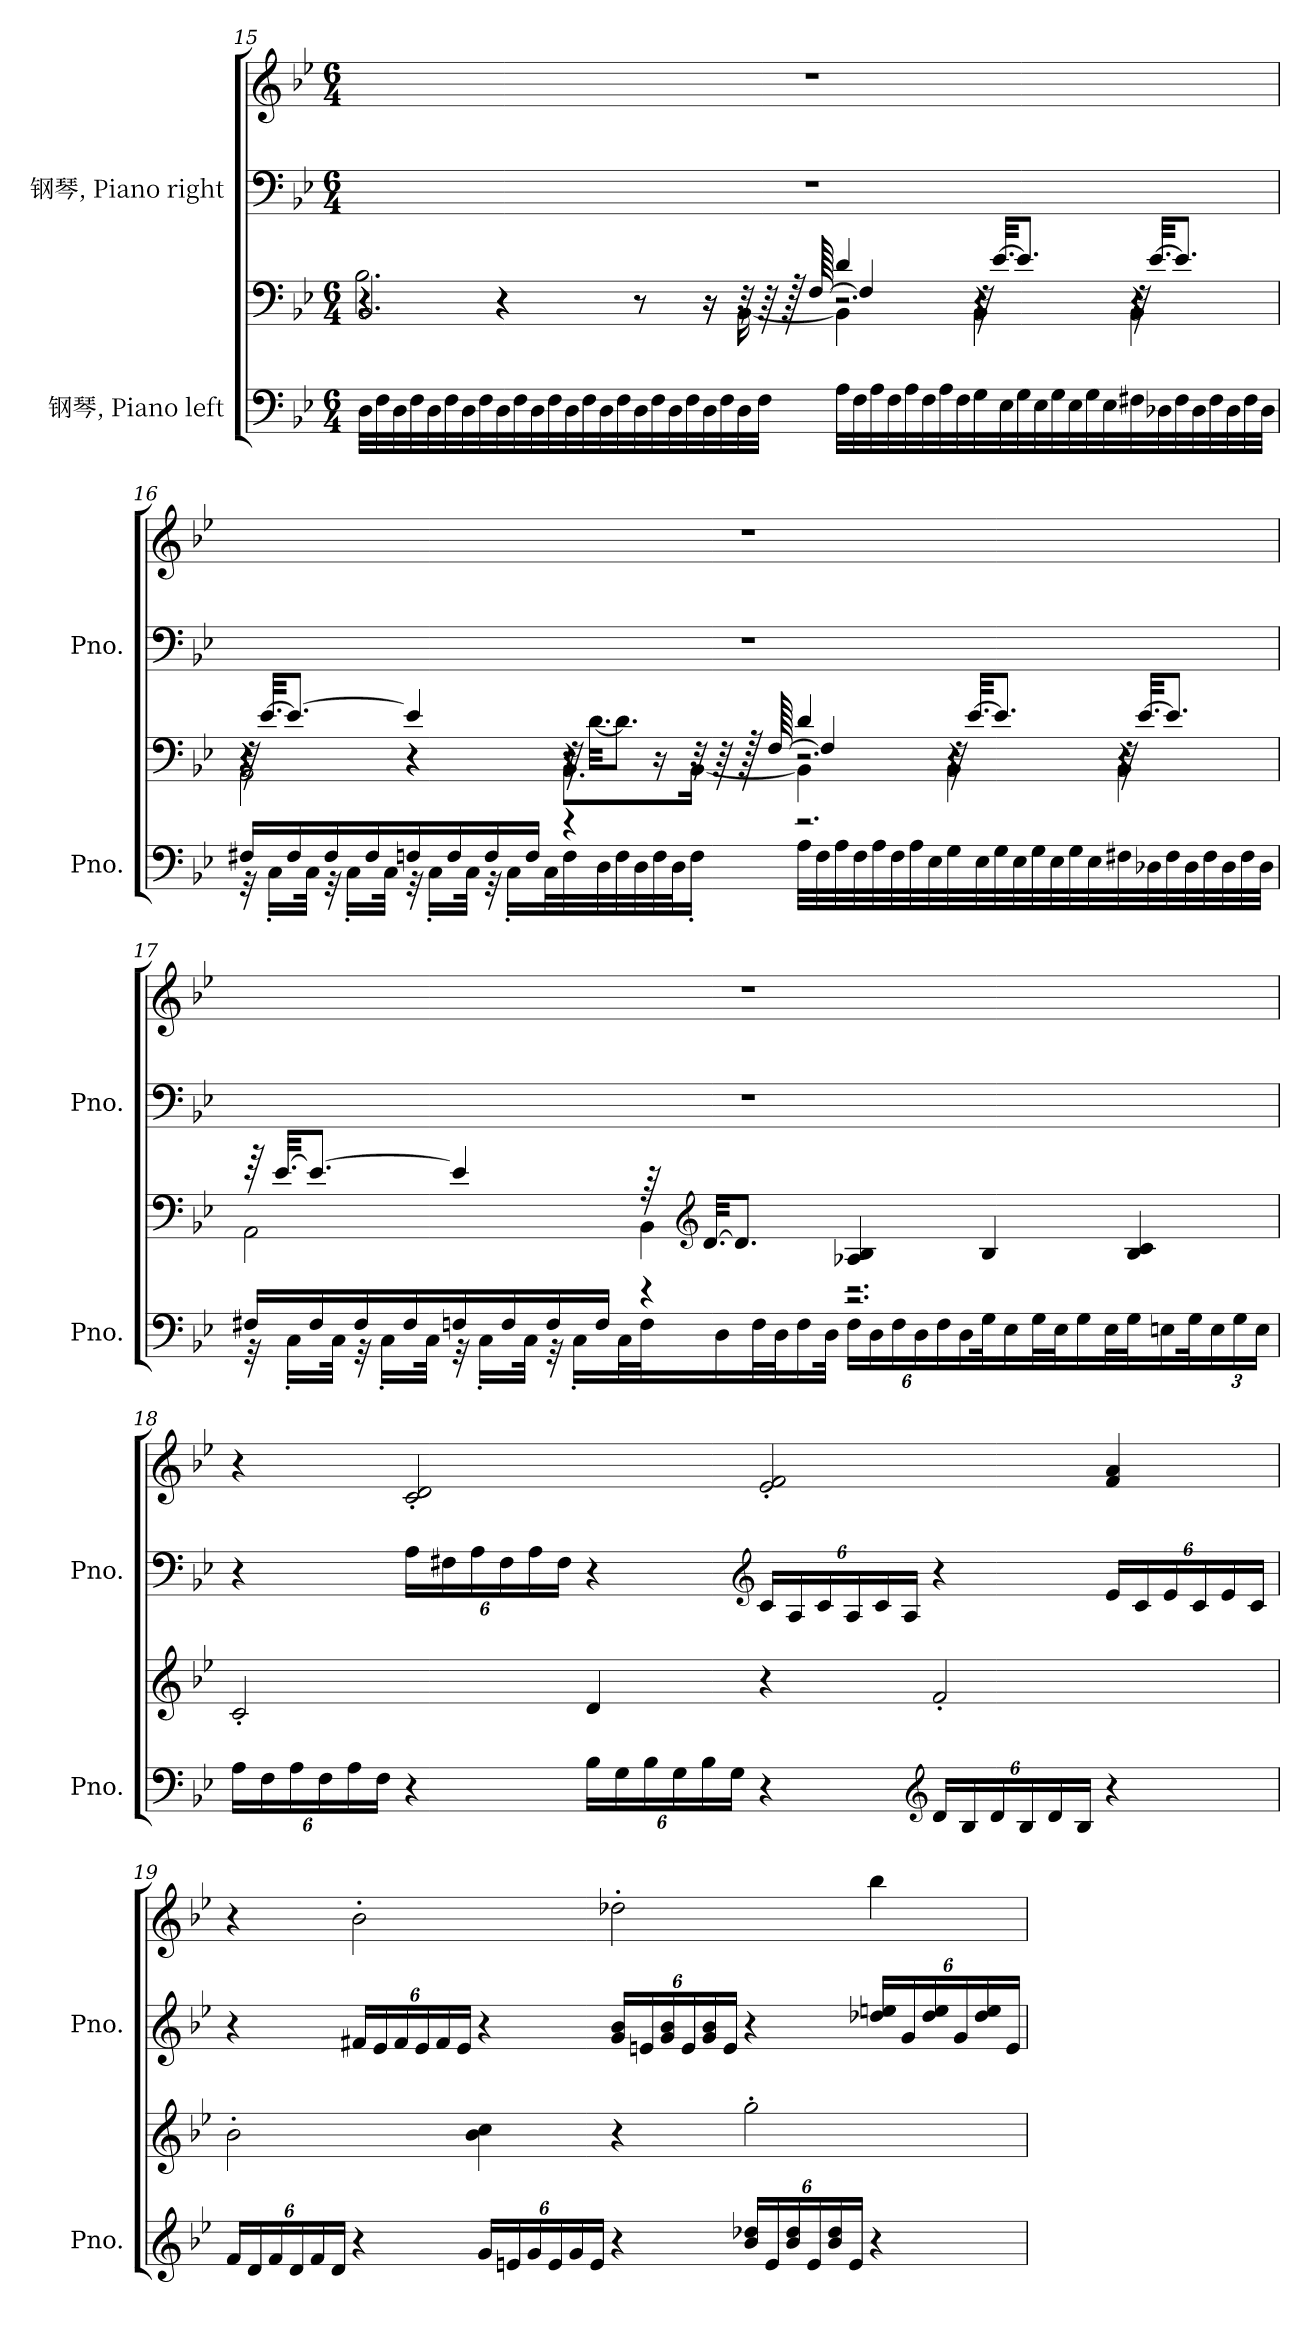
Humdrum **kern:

**kern	**kern	**kern	**kern
*part2	*part2	*part1	*part1
*staff4	*staff3	*staff2	*staff1
*I"钢琴, Piano left	*	*I"钢琴, Piano right	*
*I'Pno.	*	*I'Pno.	*
!!LO:PB:g=z
*clefF4	*clefF4	*clefF4	*clefG2
*k[b-e-]	*k[b-e-]	*k[b-e-]	*k[b-e-]
*M6/4	*M6/4	*M6/4	*M6/4
*MM78	*MM78	*MM78	*MM78
=15	=15	=15	=15
*	*^	*	*
*	*	*^	*	*
*	*	*	*^	*	*
32D\LLL	2.BB-/	2.B-\	4r	4r	1.r	1.r
32F\	.	.	.	.	.	.
32D\	.	.	.	.	.	.
32F\	.	.	.	.	.	.
32D\	.	.	.	.	.	.
32F\	.	.	.	.	.	.
32D\	.	.	.	.	.	.
32F\	.	.	.	.	.	.
32D\	.	.	4r	4r	.	.
32F\	.	.	.	.	.	.
32D\	.	.	.	.	.	.
32F\	.	.	.	.	.	.
32D\	.	.	.	.	.	.
32F\	.	.	.	.	.	.
32D\	.	.	.	.	.	.
32F\	.	.	.	.	.	.
32D\	.	.	8r	8r	.	.
32F\	.	.	.	.	.	.
32D\	.	.	.	.	.	.
32F\	.	.	.	.	.	.
32D\	.	.	16r	16r	.	.
32F\	.	.	.	.	.	.
32D\	.	.	32r	[16BB-\	.	.
32F\JJJ	.	.	64r	.	.	.
.	.	.	128r	.	.	.
.	.	.	[128F/	.	.	.
32A\LLL	4d/	2.r	4F/]	4BB-\]	.	.
32F\	.	.	.	.	.	.
32A\	.	.	.	.	.	.
32F\	.	.	.	.	.	.
32A\	.	.	.	.	.	.
32F\	.	.	.	.	.	.
32A\	.	.	.	.	.	.
32F\	.	.	.	.	.	.
32G\	64r	.	4r	4BB-\	.	.
.	[32.e-/KKL	.	.	.	.	.
32E-\	.	.	.	.	.	.
32G\	8.e-/J]	.	.	.	.	.
32E-\	.	.	.	.	.	.
32G\	.	.	.	.	.	.
32E-\	.	.	.	.	.	.
32G\	.	.	.	.	.	.
32E-\	.	.	.	.	.	.
32F#X\	64r	.	4r	4BB-\	.	.
.	[32.e-/KKL	.	.	.	.	.
32D-X\	.	.	.	.	.	.
32F#\	8.e-/J]	.	.	.	.	.
32D-\	.	.	.	.	.	.
32F#\	.	.	.	.	.	.
32D-\	.	.	.	.	.	.
32F#\	.	.	.	.	.	.
32D-\JJJ	.	.	.	.	.	.
!!LO:LB:g=z
=16	=16	=16	=16	=16	=16	=16
*	*	*	*	*	*	*MM78
*^	*	*	*	*	*	*
16F#X/LL	32r	64r	4r	4r	2AA\	1.r	1.r
.	.	[32.e-/KKL	.	.	.	.	.
.	16C'\LL	.	.	.	.	.	.
16F#/	.	8.e-/J_	.	.	.	.	.
.	32C\JJk	.	.	.	.	.	.
16F#/	32r	.	.	.	.	.	.
.	16C'\LL	.	.	.	.	.	.
16F#/	.	.	.	.	.	.	.
.	32C\JJk	.	.	.	.	.	.
16Fn/	32r	4e-/]	4r	4r	.	.	.
.	16C'\LL	.	.	.	.	.	.
16F/	.	.	.	.	.	.	.
.	32C\JJk	.	.	.	.	.	.
16F/	32r	.	.	.	.	.	.
.	16C'\LL	.	.	.	.	.	.
16F/JJ	.	.	.	.	.	.	.
.	32C\L	.	.	.	.	.	.
4r	32F\	4r	64r	8r	8.BB-\L	.	.
.	.	.	[32.d\KKL	.	.	.	.
.	32D\	.	.	.	.	.	.
.	32F\	.	8.d\J]	.	.	.	.
.	32D\	.	.	.	.	.	.
.	32F\	.	.	16r	.	.	.
.	32D\J	.	.	.	.	.	.
.	16F'\JJ	.	.	32r	[16BB-\Jk	.	.
.	.	.	.	64r	.	.	.
.	.	.	.	128r	.	.	.
.	.	.	.	[128F/	.	.	.
2.r	32A\LLL	4d/	2.r	4F/]	4BB-\]	.	.
.	32F\	.	.	.	.	.	.
.	32A\	.	.	.	.	.	.
.	32F\	.	.	.	.	.	.
.	32A\	.	.	.	.	.	.
.	32F\	.	.	.	.	.	.
.	32A\	.	.	.	.	.	.
.	32E-\	.	.	.	.	.	.
.	32G\	64r	.	4r	4BB-\	.	.
.	.	[32.e-/KKL	.	.	.	.	.
.	32E-\	.	.	.	.	.	.
.	32G\	8.e-/J]	.	.	.	.	.
.	32E-\	.	.	.	.	.	.
.	32G\	.	.	.	.	.	.
.	32E-\	.	.	.	.	.	.
.	32G\	.	.	.	.	.	.
.	32E-\	.	.	.	.	.	.
.	32F#X\	64r	.	4r	4BB-\	.	.
.	.	[32.e-/KKL	.	.	.	.	.
.	32D-X\	.	.	.	.	.	.
.	32F#\	8.e-/J]	.	.	.	.	.
.	32D-\	.	.	.	.	.	.
.	32F#\	.	.	.	.	.	.
.	32D-\	.	.	.	.	.	.
.	32F#\	.	.	.	.	.	.
.	32D-\JJJ	.	.	.	.	.	.
*	*	*v	*v	*v	*v	*	*
!!LO:LB:g=z
=17	=17	=17	=17	=17
*	*	*	*	*MM78
*	*	*^	*	*
16F#X/LL	32r	64r	2AA\	1.r	1.r
.	.	[32.e-/KKL	.	.	.
.	16C'\LL	.	.	.	.
16F#/	.	8.e-/J_	.	.	.
.	32C\JJk	.	.	.	.
16F#/	32r	.	.	.	.
.	16C'\LL	.	.	.	.
16F#/	.	.	.	.	.
.	32C\JJk	.	.	.	.
16Fn/	32r	4e-/]	.	.	.
.	16C'\LL	.	.	.	.
16F/	.	.	.	.	.
.	32C\JJk	.	.	.	.
16F/	32r	.	.	.	.
.	16C'\LL	.	.	.	.
16F/JJ	.	.	.	.	.
.	32C\L	.	.	.	.
4r	32F\J	64r	4BB-\	.	.
*	*	*clefG2	*	*	*
.	.	[32.d/KKL	.	.	.
.	16D\	.	.	.	.
.	.	8.d/J]	.	.	.
.	32F\L	.	.	.	.
.	32D\J	.	.	.	.
.	16F\	.	.	.	.
.	32D\JJk	.	.	.	.
*	*Xbrackettup	*	*	*	*
2.r	24F\LL	4A-X/ 4B-/	2.r	.	.
.	24D\	.	.	.	.
.	24F\	.	.	.	.
.	24D\	.	.	.	.
.	24F\	.	.	.	.
.	24D\	.	.	.	.
.	32G\K	4B-/	.	.	.
.	16E-\	.	.	.	.
.	32G\L	.	.	.	.
.	32E-\J	.	.	.	.
.	16G\	.	.	.	.
.	32E-\L	.	.	.	.
.	32G\J	4B-/ 4c/	.	.	.
.	16En\	.	.	.	.
.	32G\K	.	.	.	.
.	24E\	.	.	.	.
.	24G\	.	.	.	.
.	24E\JJ	.	.	.	.
*v	*v	*	*	*	*
*	*v	*v	*	*
!!LO:PB:g=z
=18	=18	=18	=18
24A\LL	2c'/	4r	4r
24F\	.	.	.
24A\	.	.	.
24F\	.	.	.
24A\	.	.	.
24F\JJ	.	.	.
*	*	*Xbrackettup	*
*	*	*	*MM91
4r	.	24A\LL	2c/' 2d/'
.	.	24F#X\	.
.	.	24A\	.
.	.	24F#\	.
.	.	24A\	.
.	.	24F#\JJ	.
24B-\LL	4d/	4r	.
24G\	.	.	.
24B-\	.	.	.
24G\	.	.	.
24B-\	.	.	.
24G\JJ	.	.	.
*	*	*clefG2	*
*	*	*	*MM92
4r	4r	24c/LL	2e-/' 2f/'
.	.	24A/	.
.	.	24c/	.
.	.	24A/	.
.	.	24c/	.
.	.	24A/JJ	.
*clefG2	*	*	*
24d/LL	2f'/	4r	.
24B-/	.	.	.
24d/	.	.	.
24B-/	.	.	.
24d/	.	.	.
24B-/JJ	.	.	.
*	*	*	*MM91
4r	.	24e-/LL	4f/ 4a/
.	.	24c/	.
.	.	24e-/	.
.	.	24c/	.
.	.	24e-/	.
.	.	24c/JJ	.
!!LO:LB:g=z
=19	=19	=19	=19
24f/LL	2b-'\	4r	4r
24d/	.	.	.
24f/	.	.	.
24d/	.	.	.
24f/	.	.	.
24d/JJ	.	.	.
*	*	*	*MM92
4r	.	24f#X/LL	2b-'\
.	.	24e-/	.
.	.	24f#/	.
.	.	24e-/	.
.	.	24f#/	.
.	.	24e-/JJ	.
24g/LL	4b-\ 4cc\	4r	.
24en/	.	.	.
24g/	.	.	.
24e/	.	.	.
24g/	.	.	.
24e/JJ	.	.	.
*	*	*	*MM89
4r	4r	24g/ 24b-/LL	2dd-X'\
.	.	24en/	.
.	.	24g/ 24b-/	.
.	.	24e/	.
.	.	24g/ 24b-/	.
.	.	24e/JJ	.
24b-/ 24dd-X/LL	2gg'\	4r	.
24e/	.	.	.
24b-/ 24dd-/	.	.	.
24e/	.	.	.
24b-/ 24dd-/	.	.	.
24e/JJ	.	.	.
*	*	*	*MM86
4r	.	24dd-X/ 24een/LL	4bb-\
.	.	24g/	.
.	.	24dd-/ 24ee/	.
.	.	24g/	.
.	.	24dd-/ 24ee/	.
.	.	24e/JJ	.
=	=	=	=
*-	*-	*-	*-
